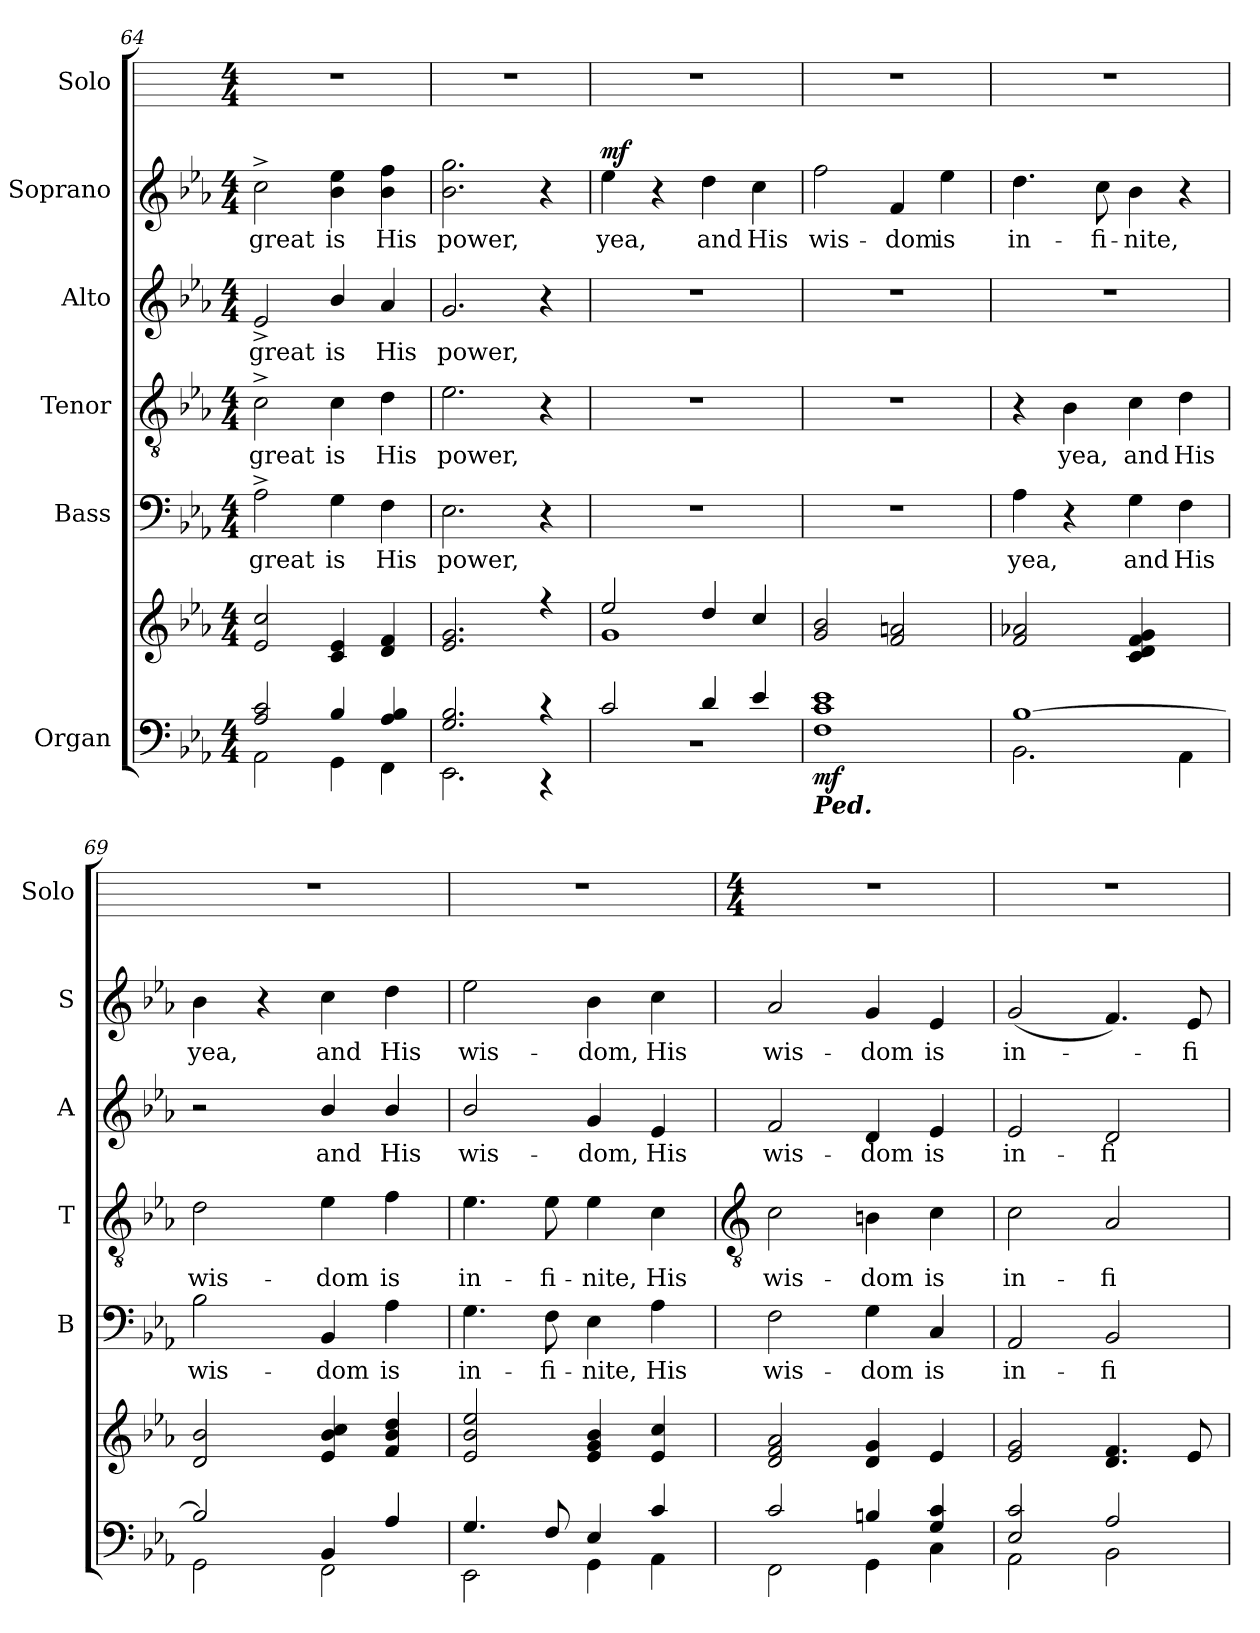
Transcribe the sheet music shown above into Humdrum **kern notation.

**kern	**kern	**dynam	**kern	**text	**kern	**text	**kern	**text	**kern	**text	**dynam	**kern
*part6	*part6	*part6	*part5	*part5	*part4	*part4	*part3	*part3	*part2	*part2	*part2	*part1
*staff7	*staff6	*staff6/7	*staff5	*staff5	*staff4	*staff4	*staff3	*staff3	*staff2	*staff2	*staff2	*staff1
*I"Organ	*	*	*I"Bass	*	*I"Tenor	*	*I"Alto	*	*I"Soprano	*	*	*I"Solo
*	*	*	*I'B	*	*I'T	*	*I'A	*	*I'S	*	*	*I'Solo
!!LO:LB:g=z
*clefF4	*clefG2	*	*clefF4	*	*clefGv2	*	*clefG2	*	*clefG2	*	*	*
*k[b-e-a-]	*k[b-e-a-]	*	*k[b-e-a-]	*	*k[b-e-a-]	*	*k[b-e-a-]	*	*k[b-e-a-]	*	*	*
*E-:	*E-:	*	*E-:	*	*E-:	*	*E-:	*	*E-:	*	*	*
*M4/4	*M4/4	*	*M4/4	*	*M4/4	*	*M4/4	*	*M4/4	*	*	*M4/4
=64	=64	=64	=64	=64	=64	=64	=64	=64	=64	=64	=64	=64
*^	*^	*	*	*	*	*	*	*	*	*	*	*
!	!	!	!	!	!	!LO:LY:b	!	!LO:LY:b	!	!LO:LY:b	!	!LO:LY:b	!	!
2A-/ 2c/	2AA-\	2e- 2cc	1ryy	.	2A-^	great	2c^	great	2e-^	great	2cc^	great	.	1r
!	!	!	!	!	!	!LO:LY:b	!	!LO:LY:b	!	!LO:LY:b	!	!LO:LY:b	!	!
4B-/	4GG\	4c 4e-	.	.	4G	is	4c	is	4b-/	is	4b- 4ee-	is	.	.
!	!	!	!	!	!	!LO:LY:b	!	!LO:LY:b	!	!LO:LY:b	!	!LO:LY:b	!	!
4A-/ 4B-/	4FF\	4d 4f	.	.	4F	His	4d	His	4a-	His	4b- 4ff	His	.	.
=65	=65	=65	=65	=65	=65	=65	=65	=65	=65	=65	=65	=65	=65	=65
!	!	!	!	!	!	!LO:LY:b	!	!LO:LY:b	!	!LO:LY:b	!	!LO:LY:b	!	!
2.G/ 2.B-/	2.EE-\	2.e- 2.g	1ryy	.	2.E-	power,	2.e-	power,	2.g	power,	2.b- 2.gg	power,	.	1r
4r	4r	4r	.	.	4r	.	4r	.	4r	.	4r	.	.	.
=66	=66	=66	=66	=66	=66	=66	=66	=66	=66	=66	=66	=66	=66	=66
!	!	!	!	!LO:DY:b=2	!	!	!	!	!	!	!	!LO:LY:b	!	!
!	!	!	!	!LO:DY:n=1:b	!	!	!	!	!	!	!	!	!	!
!	!	!	!	!LO:DY:n=2:b	!	!	!	!	!	!	!	!	!LO:DY:b	!
2c/	1r	2ee-/	1g\	mf mf mf	1r	.	1r	.	1r	.	4ee-	yea,	mf	1r
.	.	.	.	.	.	.	.	.	.	.	4r	.	.	.
!	!	!	!	!	!	!	!	!	!	!	!	!LO:LY:b	!	!
4d/	.	4dd/	.	.	.	.	.	.	.	.	4dd	and	.	.
!	!	!	!	!	!	!	!	!	!	!	!	!LO:LY:b	!	!
4e-/	.	4cc/	.	.	.	.	.	.	.	.	4cc	His	.	.
=67	=67	=67	=67	=67	=67	=67	=67	=67	=67	=67	=67	=67	=67	=67
!LO:TX:b:Bi:t=Ped.	!	!	!	!	!	!	!	!	!	!	!	!	!	!
!	!	!	!	!LO:DY:b=2	!	!	!	!	!	!	!	!LO:LY:b	!	!
1c/ 1e-/	1F\	2g 2b-	1ryy	mf	1r	.	1r	.	1r	.	2ff	wis-	.	1r
!	!	!	!	!	!	!	!	!	!	!	!	!LO:LY:b	!	!
.	.	2f 2an	.	.	.	.	.	.	.	.	4f	-dom	.	.
!	!	!	!	!	!	!	!	!	!	!	!	!LO:LY:b	!	!
.	.	.	.	.	.	.	.	.	.	.	4ee-	is	.	.
=68	=68	=68	=68	=68	=68	=68	=68	=68	=68	=68	=68	=68	=68	=68
!	!	!	!	!	!	!LO:LY:b	!	!	!	!	!	!LO:LY:b	!	!
[1B-/	2.BB-\	2f 2a-X	1ryy	.	4A-	yea,	4r	.	1r	.	4.dd	in-	.	1r
!	!	!	!	!	!	!	!	!LO:LY:b	!	!	!	!	!	!
.	.	.	.	.	4r	.	4B-	yea,	.	.	.	.	.	.
!	!	!	!	!	!	!	!	!	!	!	!	!LO:LY:b	!	!
.	.	.	.	.	.	.	.	.	.	.	8cc	-fi-	.	.
!	!	!	!	!	!	!LO:LY:b	!	!LO:LY:b	!	!	!	!LO:LY:b	!	!
.	.	4c 4d 4f 4g	.	.	4G	and	4c	and	.	.	4b-	-nite,	.	.
!	!	!	!	!	!	!LO:LY:b	!	!LO:LY:b	!	!	!	!	!	!
.	4AA-\	4ryy	.	.	4F	His	4d	His	.	.	4r	.	.	.
=69	=69	=69	=69	=69	=69	=69	=69	=69	=69	=69	=69	=69	=69	=69
!	!	!	!	!	!	!LO:LY:b	!	!LO:LY:b	!	!	!	!LO:LY:b	!	!
2B-/]	2GG\	2d 2b-	1ryy	.	2B-	wis-	2d	wis-	2r	.	4b-	yea,	.	1r
.	.	.	.	.	.	.	.	.	.	.	4r	.	.	.
!	!	!	!	!	!	!LO:LY:b	!	!LO:LY:b	!	!LO:LY:b	!	!LO:LY:b	!	!
4BB-/	2FF\	4e- 4b- 4cc	.	.	4BB-	-dom	4e-	-dom	4b-/	and	4cc	and	.	.
!	!	!	!	!	!	!LO:LY:b	!	!LO:LY:b	!	!LO:LY:b	!	!LO:LY:b	!	!
4A-/	.	4f 4b- 4dd	.	.	4A-	is	4f	is	4b-/	His	4dd	His	.	.
=70	=70	=70	=70	=70	=70	=70	=70	=70	=70	=70	=70	=70	=70	=70
!	!	!	!	!	!	!LO:LY:b	!	!LO:LY:b	!	!LO:LY:b	!	!LO:LY:b	!	!
4.G/	2EE-\	2e- 2b- 2ee-	1ryy	.	4.G	in-	4.e-	in-	2b-/	wis-	2ee-	wis-	.	1r
!	!	!	!	!	!	!LO:LY:b	!	!LO:LY:b	!	!	!	!	!	!
8F/	.	.	.	.	8F	-fi-	8e-	-fi-	.	.	.	.	.	.
!	!	!	!	!	!	!LO:LY:b	!	!LO:LY:b	!	!LO:LY:b	!	!LO:LY:b	!	!
4E-/	4GG\	4e- 4g 4b-	.	.	4E-	-nite,	4e-	-nite,	4g	-dom,	4b-	-dom,	.	.
!	!	!	!	!	!	!LO:LY:b	!	!LO:LY:b	!	!LO:LY:b	!	!LO:LY:b	!	!
4c/	4AA-\	4e- 4cc	.	.	4A-	His	4c	His	4e-	His	4cc	His	.	.
*	*	*v	*v	*	*	*	*	*	*	*	*	*	*	*
!!LO:LB:g=z
=71	=71	=71	=71	=71	=71	=71	=71	=71	=71	=71	=71	=71	=71
*	*	*	*	*	*	*clefGv2	*	*	*	*	*	*	*
*	*	*	*	*	*	*	*	*	*	*	*	*	*M4/4
!	!	!	!	!	!LO:LY:b	!	!LO:LY:b	!	!LO:LY:b	!	!LO:LY:b	!	!
2c/	2FF\	2d 2f 2a-	.	2F	wis-	2c	wis-	2f	wis-	2a-	wis-	.	1r
!	!	!	!	!	!LO:LY:b	!	!LO:LY:b	!	!LO:LY:b	!	!LO:LY:b	!	!
4Bn/	4GG\	4d 4g	.	4G	-dom	4Bn	-dom	4d	-dom	4g	-dom	.	.
!	!	!	!	!	!LO:LY:b	!	!LO:LY:b	!	!LO:LY:b	!	!LO:LY:b	!	!
4G/ 4c/	4C\	4e-	.	4C	is	4c	is	4e-	is	4e-	is	.	.
=72	=72	=72	=72	=72	=72	=72	=72	=72	=72	=72	=72	=72	=72
!	!	!	!	!	!LO:LY:b	!	!LO:LY:b	!	!LO:LY:b	!	!LO:LY:b	!	!
2E-/ 2c/	2AA-\	2e- 2g	.	2AA-	in-	2c	in-	2e-	in-	(<2g	in-	.	1r
!	!	!	!	!	!LO:LY:b	!	!LO:LY:b	!	!LO:LY:b	!	!	!	!
2A-/	2BB-\	4.d 4.f	.	2BB-	-fi-	2A-	-fi-	2d	-fi-	4.f)	.	.	.
!	!	!	!	!	!	!	!	!	!	!	!LO:LY:b	!	!
.	.	8e-	.	.	.	.	.	.	.	8e-	fi-	.	.
*v	*v	*	*	*	*	*	*	*	*	*	*	*	*
=	=	=	=	=	=	=	=	=	=	=	=	=
*-	*-	*-	*-	*-	*-	*-	*-	*-	*-	*-	*-	*-
